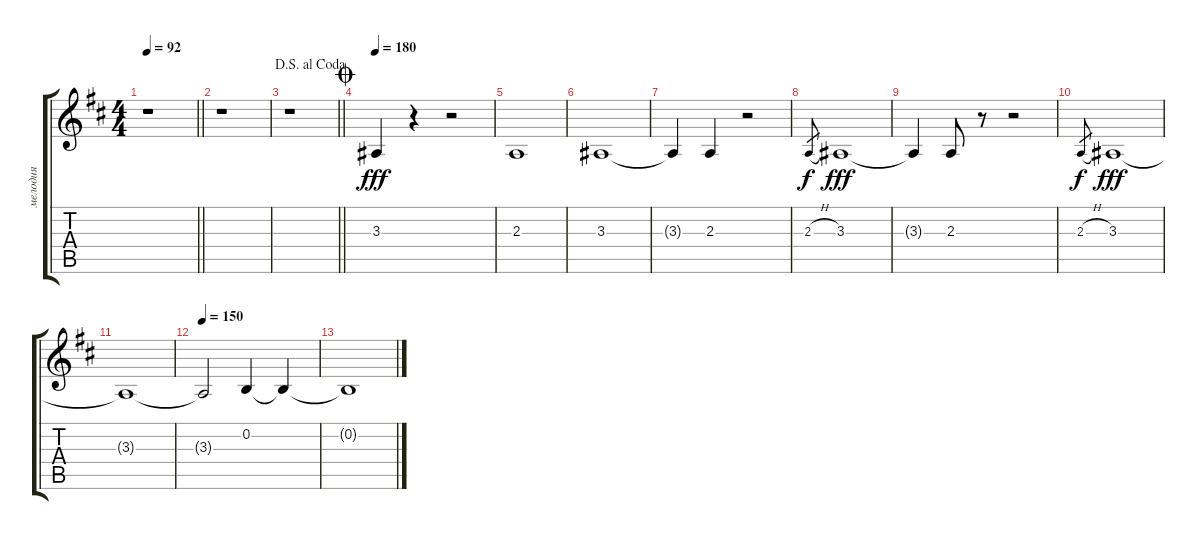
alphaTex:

\track ("мелодия" "мелодия") {instrument accordion}
\staff {score tabs}
\tuning (E4 B3 G3 D3 A2 E2) {hide}
\ts (4 4)
\tempo 92
\clef g2
\barLineRight lightlight
\ks bminor
r.1{dy fff} |
\section ("" "")
r.1 |
\jump dalsegnoalcoda
\barLineRight lightlight
r.1 |
\section ("" "")
\jump coda
\tempo 180
3.3.4 r.4 r.2 |
2.3.1 |
3.3.1 |
3.3{t}.4 2.3.4 r.2 |
2.3{h}.8{gr dy f} 3.3.1{dy fff} |
3.3{t}.4 2.3.8 r.8 r.2 |
2.3{h}.8{gr dy f} 3.3.1{dy fff} |
3.3{t}.1 |
\tempo 150
3.3{t}.2 0.2.4 0.2{t}.4 |
0.2{t}.1
